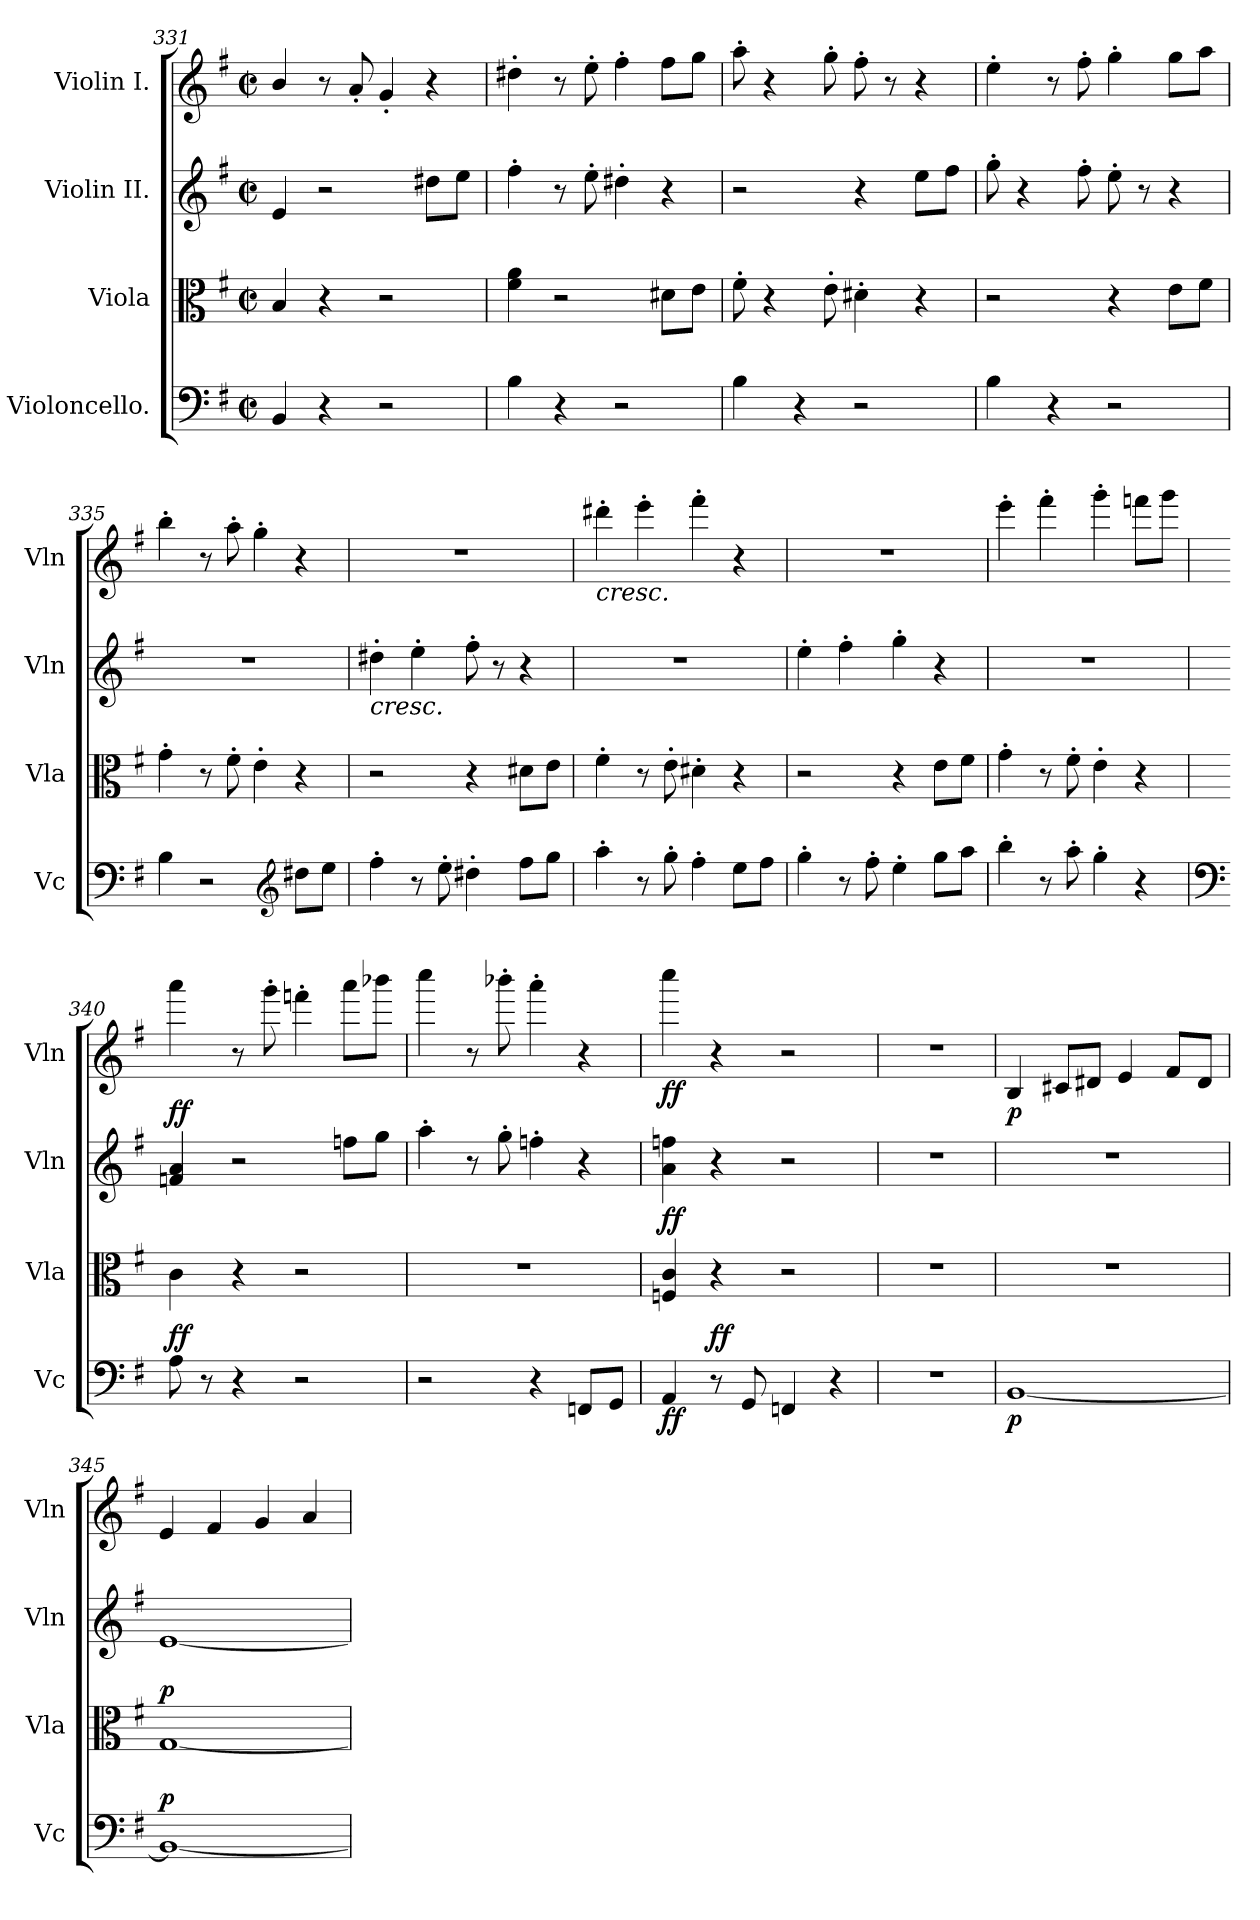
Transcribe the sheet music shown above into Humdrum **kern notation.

**kern	**dynam	**kern	**dynam	**kern	**dynam	**kern	**dynam
*part4	*part4	*part3	*part3	*part2	*part2	*part1	*part1
*staff4	*staff4	*staff3	*staff3	*staff2	*staff2	*staff1	*staff1
*I"Violoncello.	*	*I"Viola	*	*I"Violin II.	*	*I"Violin I.	*
*I'Vc	*	*I'Vla	*	*I'Vln	*	*I'Vln	*
*clefF4	*	*clefC3	*	*clefG2	*	*clefG2	*
*k[f#]	*	*k[f#]	*	*k[f#]	*	*k[f#]	*
*M2/2	*	*M2/2	*	*M2/2	*	*M2/2	*
*met(c|)	*	*met(c|)	*	*met(c|)	*	*met(c|)	*
=331	=331	=331	=331	=331	=331	=331	=331
4BB/	.	4B/	.	4e/	.	4b/	.
4r	.	4r	.	2r	.	8r	.
.	.	.	.	.	.	8a'/	.
2r	.	2r	.	.	.	4g'/	.
.	.	.	.	8dd#X\L	.	4r	.
.	.	.	.	8ee\J	.	.	.
=332	=332	=332	=332	=332	=332	=332	=332
4B\	.	4f#\ 4a\	.	4ff#'\	.	4dd#X'\	.
4r	.	2r	.	8r	.	8r	.
.	.	.	.	8ee'\	.	8ee'\	.
2r	.	.	.	4dd#X'\	.	4ff#'\	.
.	.	8d#X\L	.	4r	.	8ff#\L	.
.	.	8e\J	.	.	.	8gg\J	.
=333	=333	=333	=333	=333	=333	=333	=333
4B\	.	8f#'\	.	2r	.	8aa'\	.
.	.	4r	.	.	.	4r	.
4r	.	.	.	.	.	.	.
.	.	8e'\	.	.	.	8gg'\	.
2r	.	4d#X'\	.	4r	.	8ff#'\	.
.	.	.	.	.	.	8r	.
.	.	4r	.	8ee\L	.	4r	.
.	.	.	.	8ff#\J	.	.	.
=334	=334	=334	=334	=334	=334	=334	=334
4B\	.	2r	.	8gg'\	.	4ee'\	.
.	.	.	.	4r	.	.	.
4r	.	.	.	.	.	8r	.
.	.	.	.	8ff#'\	.	8ff#'\	.
2r	.	4r	.	8ee'\	.	4gg'\	.
.	.	.	.	8r	.	.	.
.	.	8e\L	.	4r	.	8gg\L	.
.	.	8f#\J	.	.	.	8aa\J	.
!!LO:LB:g=z
=335	=335	=335	=335	=335	=335	=335	=335
4B\	.	4g'\	.	1r	.	4bb'\	.
2r	.	8r	.	.	.	8r	.
.	.	8f#'\	.	.	.	8aa'\	.
.	.	4e'\	.	.	.	4gg'\	.
*clefG2	*	*	*	*	*	*	*
8dd#X\L	.	4r	.	.	.	4r	.
8ee\J	.	.	.	.	.	.	.
=336	=336	=336	=336	=336	=336	=336	=336
!	!	!	!	!LO:TX:b:i:t=cresc.	!	!	!
4ff#'\	.	2r	.	4dd#X'\	.	1r	.
8r	.	.	.	4ee'\	.	.	.
8ee'\	.	.	.	.	.	.	.
4dd#X'\	.	4r	.	8ff#'\	.	.	.
.	.	.	.	8r	.	.	.
8ff#\L	.	8d#X\L	.	4r	.	.	.
8gg\J	.	8e\J	.	.	.	.	.
=337	=337	=337	=337	=337	=337	=337	=337
!	!	!	!	!	!	!LO:TX:b:i:t=cresc.	!
4aa'\	.	4f#'\	.	1r	.	4ddd#X'\	.
8r	.	8r	.	.	.	4eee'\	.
8gg'\	.	8e'\	.	.	.	.	.
4ff#'\	.	4d#X'\	.	.	.	4fff#'\	.
8ee\L	.	4r	.	.	.	4r	.
8ff#\J	.	.	.	.	.	.	.
=338	=338	=338	=338	=338	=338	=338	=338
4gg'\	.	2r	.	4ee'\	.	1r	.
8r	.	.	.	4ff#'\	.	.	.
8ff#'\	.	.	.	.	.	.	.
4ee'\	.	4r	.	4gg'\	.	.	.
8gg\L	.	8e\L	.	4r	.	.	.
8aa\J	.	8f#\J	.	.	.	.	.
=339	=339	=339	=339	=339	=339	=339	=339
4bb'\	.	4g'\	.	1r	.	4eee'\	.
8r	.	8r	.	.	.	4fff#'\	.
8aa'\	.	8f#'\	.	.	.	.	.
4gg'\	.	4e'\	.	.	.	4ggg'\	.
4r	.	4r	.	.	.	8fffn\L	.
.	.	.	.	.	.	8ggg\J	.
!!LO:LB:g=z
=340	=340	=340	=340	=340	=340	=340	=340
*clefF4	*	*	*	*	*	*	*
!	!LO:DY:b	!	!	!	!	!	!
!	!LO:DY:n=1:a	!	!	!	!LO:DY:b	!	!
!	!	!	!	!	!LO:DY:n=1:a	!	!
8A\	f f	4c\	.	4fn/ 4a/	f f	4aaa\	.
8r	.	.	.	.	.	.	.
4r	.	4r	.	2r	.	8r	.
.	.	.	.	.	.	8ggg'\	.
2r	.	2r	.	.	.	4fffn'\	.
.	.	.	.	8ffn\L	.	8aaa\L	.
.	.	.	.	8gg\J	.	8bbb-X\J	.
!!LO:PB:g=z
=341	=341	=341	=341	=341	=341	=341	=341
2r	.	1r	.	4aa'\	.	4cccc\	.
.	.	.	.	8r	.	8r	.
.	.	.	.	8gg'\	.	8bbb-X'\	.
4r	.	.	.	4ffn'\	.	4aaa'\	.
8FFn/L	.	.	.	4r	.	4r	.
8GG/J	.	.	.	.	.	.	.
=342	=342	=342	=342	=342	=342	=342	=342
!	!LO:DY:b	!	!	!	!LO:DY:b	!	!LO:DY:b
4AA/	ff	4Fn/ 4c/	.	4a\ 4ffn\	ff	4cccc\	ff
!	!LO:DY:a	!	!	!	!	!	!
8r	ff	4r	.	4r	.	4r	.
8GG/	.	.	.	.	.	.	.
4FFn/	.	2r	.	2r	.	2r	.
4r	.	.	.	.	.	.	.
=343	=343	=343	=343	=343	=343	=343	=343
1r	.	1r	.	1r	.	1r	.
=344	=344	=344	=344	=344	=344	=344	=344
!	!LO:DY:b	!	!	!	!LO:DY:a	!	!
[1BB	p	1r	.	1r	p	4B/	.
.	.	.	.	.	.	8c#X/L	.
.	.	.	.	.	.	8d#X/J	.
.	.	.	.	.	.	4e/	.
.	.	.	.	.	.	8f#/L	.
.	.	.	.	.	.	8d#/J	.
=345	=345	=345	=345	=345	=345	=345	=345
!	!LO:DY:a	!	!LO:DY:a	!	!	!	!
1BB_	p	[1G	p	[1e	.	4e/	.
.	.	.	.	.	.	4f#/	.
.	.	.	.	.	.	4g/	.
.	.	.	.	.	.	4a/	.
=	=	=	=	=	=	=	=
*-	*-	*-	*-	*-	*-	*-	*-
